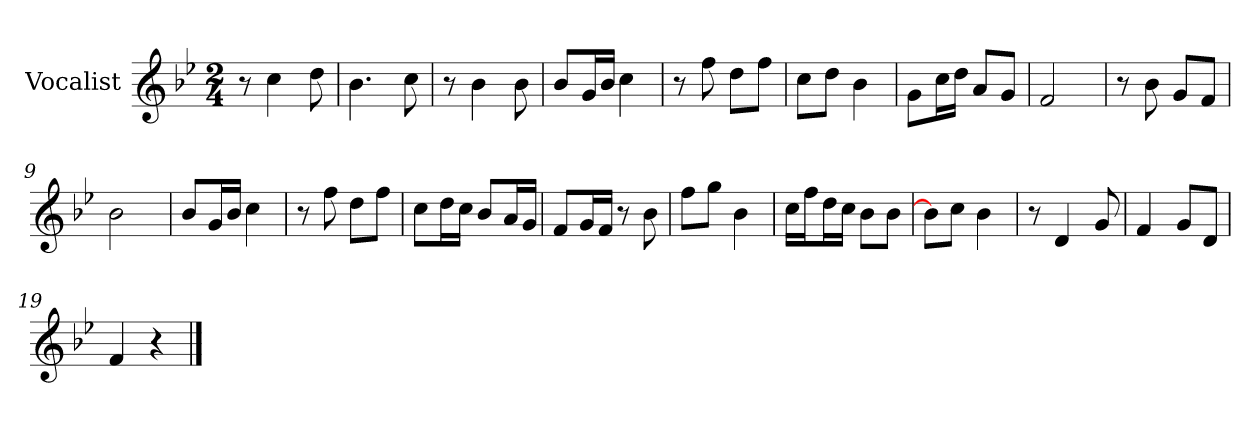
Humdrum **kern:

**kern
*part1
*staff1
*I"Vocalist
*k[b-e-]
*B-:
*M2/4
=
8r
4cc
8dd
=1
4.b-
8cc
=2
8r
4b-
8b-
=3
8b-L
16gL
16b-JJ
4cc
=4
8r
8ff
8ddL
8ffJ
=5
8ccL
8ddJ
4b-
=6
8gL
16ccL
16ddJJ
8aL
8gJ
=7
2f
=8
8r
8b-
8gL
8fJ
=9
2b-
=10
8b-L
16gL
16b-JJ
4cc
=11
8r
8ff
8ddL
8ffJ
=12
8ccL
16ddL
16ccJJ
8b-L
16aL
16gJJ
=13
8fL
16gL
16fJJ
8r
8b-
=14
8ffL
8ggJ
4b-
=15
16ccLL
16ffJ
16ddL
16ccJJ
8b-L
8b-J
=16
8b-L]
8ccJ
4b-
=17
8r
4d
8g
=18
4f
8gL
8dJ
=19
4f
4r
==
*-
